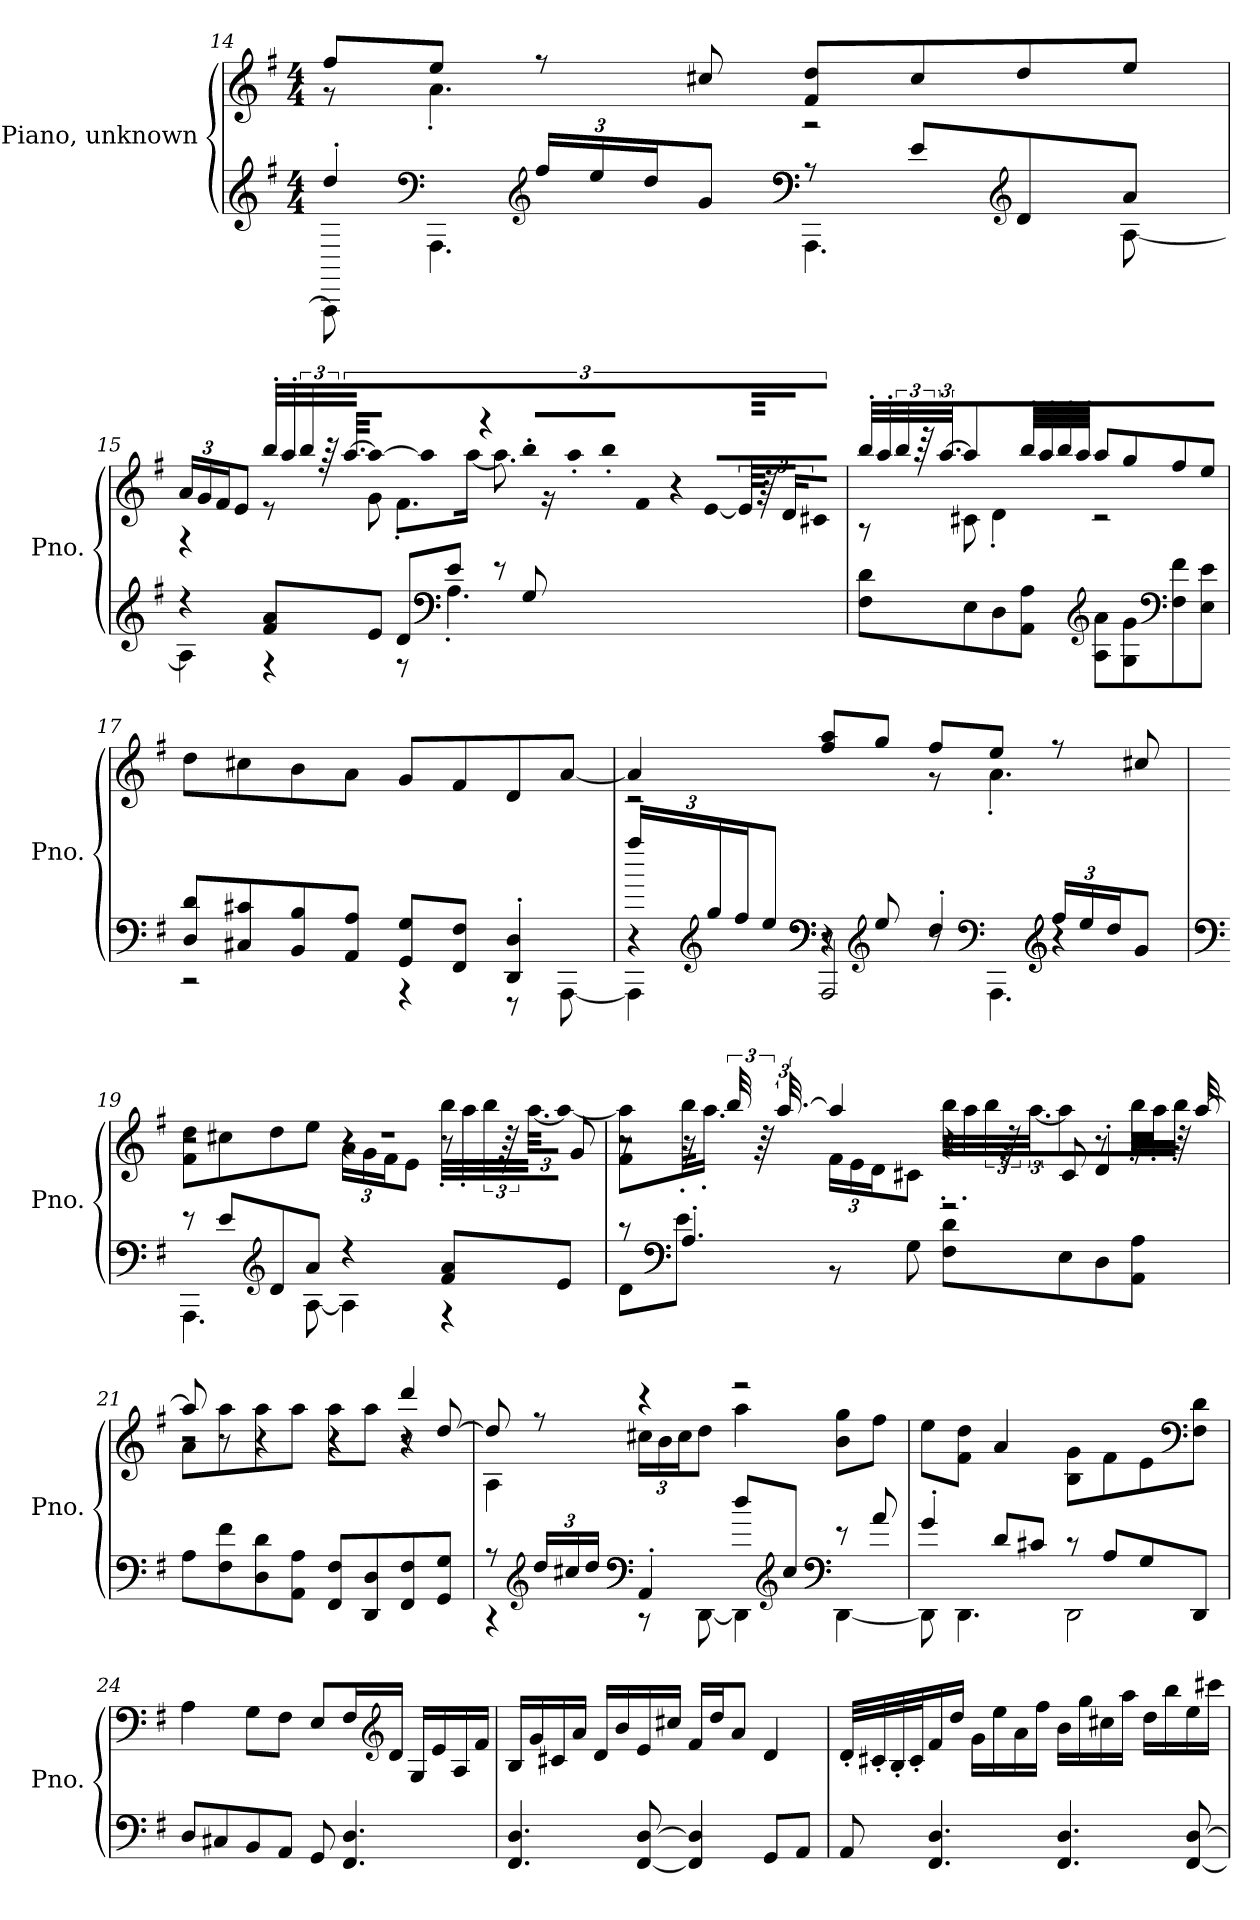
**kern	**kern
*part1	*part1
*staff2	*staff1
*I"Piano, unknown	*
*I'Pno.	*
*clefG2	*clefG2
*k[f#]	*k[f#]
*M4/4	*M4/4
=14	=14
*^	*^
4dd'/	8AAA\]	8ff#/L	8r
*clefF4	*	*	*
.	4.AAA\	8ee/J	4.a'\
*clefG2	*	*	*
*Xbrackettup	*	*	*
24ff#/LL	.	8r	.
24ee/	.	.	.
24dd/J	.	.	.
8g/J	.	8cc#X/	.
*clefF4	*	*	*
8r	4.AAA\	8f#/ 8dd/L	2r
8e/L	.	8cc#/	.
*clefG2	*	*	*
8d/	.	8dd/	.
8a/J	[8A\	8ee/J	.
!!LO:LB:g=z	!!
=15	=15	=15	=15
*	*	*Xbrackettup	*
4r	4A\]	24a/LL	4r
.	.	24g/	.
.	.	24f#/J	.
.	.	8e/J	.
8f#/ 8a/L	4r	32bb'/LLL	8r
.	.	32aa'/	.
*	*	*brackettup	*
.	.	48bb/JJJ	.
.	.	96r	.
.	.	[48.aa/KKL	.
8e/J	.	8aa/J_	8g\
8d/L	8r	16aa/]	8.f#'\L
.	.	16r	.
*clefF4	*	*	*
8e/J	4.A'\	32bb'/LLL	.
.	.	32aa'/J	.
.	.	16bb'/JJ	[16aa\Jk
8r	.	32f#/	8.aa\]
.	.	64r	.
.	.	[64e/LLLL	.
.	.	96e/JJJJ]	.
.	.	96r	.
.	.	24d/KL	.
8G/	.	8c#X/J	.
.	.	.	16r
*v	*v	*	*
!!LO:LB:g=z	!!
=16	=16	=16
8F#\ 8d\L	32bb'/LLL	8r
.	32aa'/	.
.	48bb/JJJ	.
.	96r	.
.	[48.aa/	.
8E\	4aa/]	8c#X\
8D\	.	4d'\
8AA\ 8A\J	32bb'/LLL	.
.	32aa'/	.
.	32bb'/	.
.	32aa'/JJJ	.
*clefG2	*	*
8A\ 8a\L	8aa/L	2r
8G\ 8g\	8gg/	.
*clefF4	*	*
8F#\ 8f#\	8ff#/	.
8E\ 8e\J	8ee/J	.
*	*v	*v
=17	=17
*^	*
8D/ 8d/L	2r	8dd\L
8C#X/ 8c#X/	.	8cc#X\
8BB/ 8B/	.	8b\
8AA/ 8A/J	.	8a\J
8GG/ 8G/L	4r	8g/L
8FF#/ 8F#/J	.	8f#/
4DD/' 4D/'	8r	8d/
.	[8AAA\	[8a/J
!!LO:LB:g=z
=18	=18	=18
*	*^	*^
24aa/LL	4AAA\]	4r	4a/]	2r
*clefG2	*	*	*	*
24gg/	.	.	.	.
24ff#/J	.	.	.	.
8ee/J	.	.	.	.
*clefF4	*	*	*	*
8r	4r	2AAA/	8ff#/ 8aa/L	.
*clefG2	*	*	*	*
8ee/	.	.	8gg/J	.
4dd'/	8r	.	8ff#/L	8r
*clefF4	*	*	*	*
.	4.AAA\	.	8ee/J	4.a'\
*clefG2	*	*	*	*
24ff#/LL	.	4r	8r	.
24ee/	.	.	.	.
24dd/J	.	.	.	.
8g/J	.	.	8cc#X/	.
*v	*v	*v	*	*
*	*v	*v
=19	=19
*clefF4	*
*^	*^
*	*	*	*^
8r	4.AAA\	1r	8f#\ 8dd\L	2r
8e/L	.	.	8cc#X\	.
*clefG2	*	*	*	*
8d/	.	.	8dd\	.
8a/J	[8A\	.	8ee\J	.
*	*	*	*Xbrackettup	*
4r	4A\]	.	24a\LL	4r
.	.	.	24g\	.
.	.	.	24f#\J	.
.	.	.	8e\J	.
8f#/ 8a/L	4r	.	32bb'\LLL	8r
.	.	.	32aa'\	.
*	*	*	*brackettup	*
.	.	.	48bb\JJJ	.
.	.	.	96r	.
.	.	.	[48.aa\KKL	.
8e/J	.	.	8aa\J_	8g/
!!LO:LB:g=z	!!	!!
=20	=20	=20	=20	=20
8r	8d\L	2r	8f#\ 8aa\]L	8r
*clefF4	*	*	*	*
4.A'/	8e\J	.	32bb'\KL	16r
.	.	.	16.aa'\JJ	.
.	.	.	.	48bb/
.	.	.	.	96r
.	.	.	.	[48.aa/
*	*	*	*Xbrackettup	*
.	8r	.	24f#\LL	4aa/]
.	.	.	24e\	.
.	.	.	24d\J	.
.	8G\	.	8c#X\J	.
2r	8F#\ 8d\L	4r	32bb'\LLL	8r
.	.	.	32aa'\	.
*	*	*	*brackettup	*
.	.	.	48bb\JJJ	.
.	.	.	96r	.
.	.	.	[48.aa\	.
.	8E\	.	4aa\]	8c#/
.	8D\	8r	.	4d'/
.	8AA\ 8A\J	16r	32bb'\LLL	.
.	.	.	32aa'\J	.
.	.	32r	16bb'\JJ	.
.	.	[32aa/	.	.
*v	*v	*	*	*
=21	=21	=21	=21
8A\L	8aa/]	8a\L	2r
8F#\ 8f#\	8r	8aa\	.
8D\ 8d\	4r	8aa\	.
8AA\ 8A\J	.	8aa\J	.
8FF#/ 8F#/L	4r	8aa\L	4r
8DD/ 8D/	.	8aa\J	.
8FF#/ 8F#/	8r	4r	4ddd/
8GG/ 8G/J	[8dd/	.	.
*	*	*v	*v
!!LO:LB:g=z
=22	=22	=22
*^	*	*
8r	4r	8dd/]	4A\
*clefG2	*	*	*
24dd/LL	.	8r	.
24cc#X/	.	.	.
24dd/JJ	.	.	.
*clefF4	*	*	*
*	*	*	*Xbrackettup
4AA'/	8r	4r	24cc#X\LL
.	.	.	24b\
.	.	.	24cc#\J
.	[8DD\	.	8dd\J
8dd/L	4DD\]	2r	4aa\
*clefG2	*	*	*
8cc#/J	.	.	.
*clefF4	*	*	*
8r	[4DD\	.	8b\ 8gg\L
8a/	.	.	8ff#\J
*	*	*v	*v
=23	=23	=23
4g'/	8DD\]	8ee\L
.	4.DD\	8f#\ 8dd\J
8d/L	.	4a/
8c#X/J	.	.
8r	2DD\	8B\ 8g\L
8A/L	.	8f#\
8G/	.	8e\
*	*	*clefF4
8DD/J	.	8F#\ 8d\J
*v	*v	*
!!LO:PB:g=z
=24	=24
8D/L	4A\
8C#X/	.
8BB/	8G\L
8AA/J	8F#\J
8GG/	8E/L
4.FF#/ 4.D/	16F#/L
*	*clefG2
.	16d/JJ
.	16G/LL
.	16e/
.	16A/
.	16f#/JJ
=25	=25
4.FF#/ 4.D/	16B/LL
.	16g/
.	16c#X/
.	16a/JJ
.	16d/LL
.	16b/
[8FF#/ [8D/	16e/
.	16cc#X/JJ
4FF#/] 4D/]	16f#/LL
.	16dd/J
.	8a/J
8GG/L	4d/
8AA/J	.
!!LO:LB:g=z
=26	=26
8AA/	32d'/LLL
.	32c#X'/
.	32B'/
.	32c#'/J
4.FF#/ 4.D/	16f#/
.	16dd/JJ
.	16g\LL
.	16ee\
.	16a\
.	16ff#\JJ
4.FF#/ 4.D/	16b\LL
.	16gg\
.	16cc#X\
.	16aa\JJ
.	16dd\LL
.	16bb\
[8FF#/ [8D/	16ee\
.	16ccc#X\JJ
=	=
*-	*-
